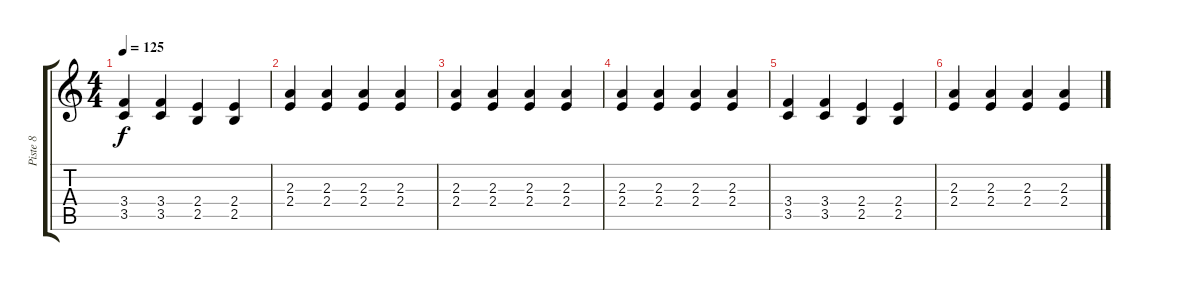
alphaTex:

\track ("Piste 8" "Piste 8") {instrument distortionguitar}
\staff {score tabs}
\tuning (E4 B3 G3 D3 A2 E2) {hide}
\ts (4 4)
\tempo 125
\clef g2
\ks c
(3.4 3.5).4{dy f} (3.4 3.5).4 (2.4 2.5).4 (2.4 2.5).4 |
(2.3 2.4).4 (2.3 2.4).4 (2.3 2.4).4 (2.3 2.4).4 |
(2.3 2.4).4 (2.3 2.4).4 (2.3 2.4).4 (2.3 2.4).4 |
(2.3 2.4).4 (2.3 2.4).4 (2.3 2.4).4 (2.3 2.4).4 |
(3.4 3.5).4 (3.4 3.5).4 (2.4 2.5).4 (2.4 2.5).4 |
(2.3 2.4).4 (2.3 2.4).4 (2.3 2.4).4 (2.3 2.4).4
